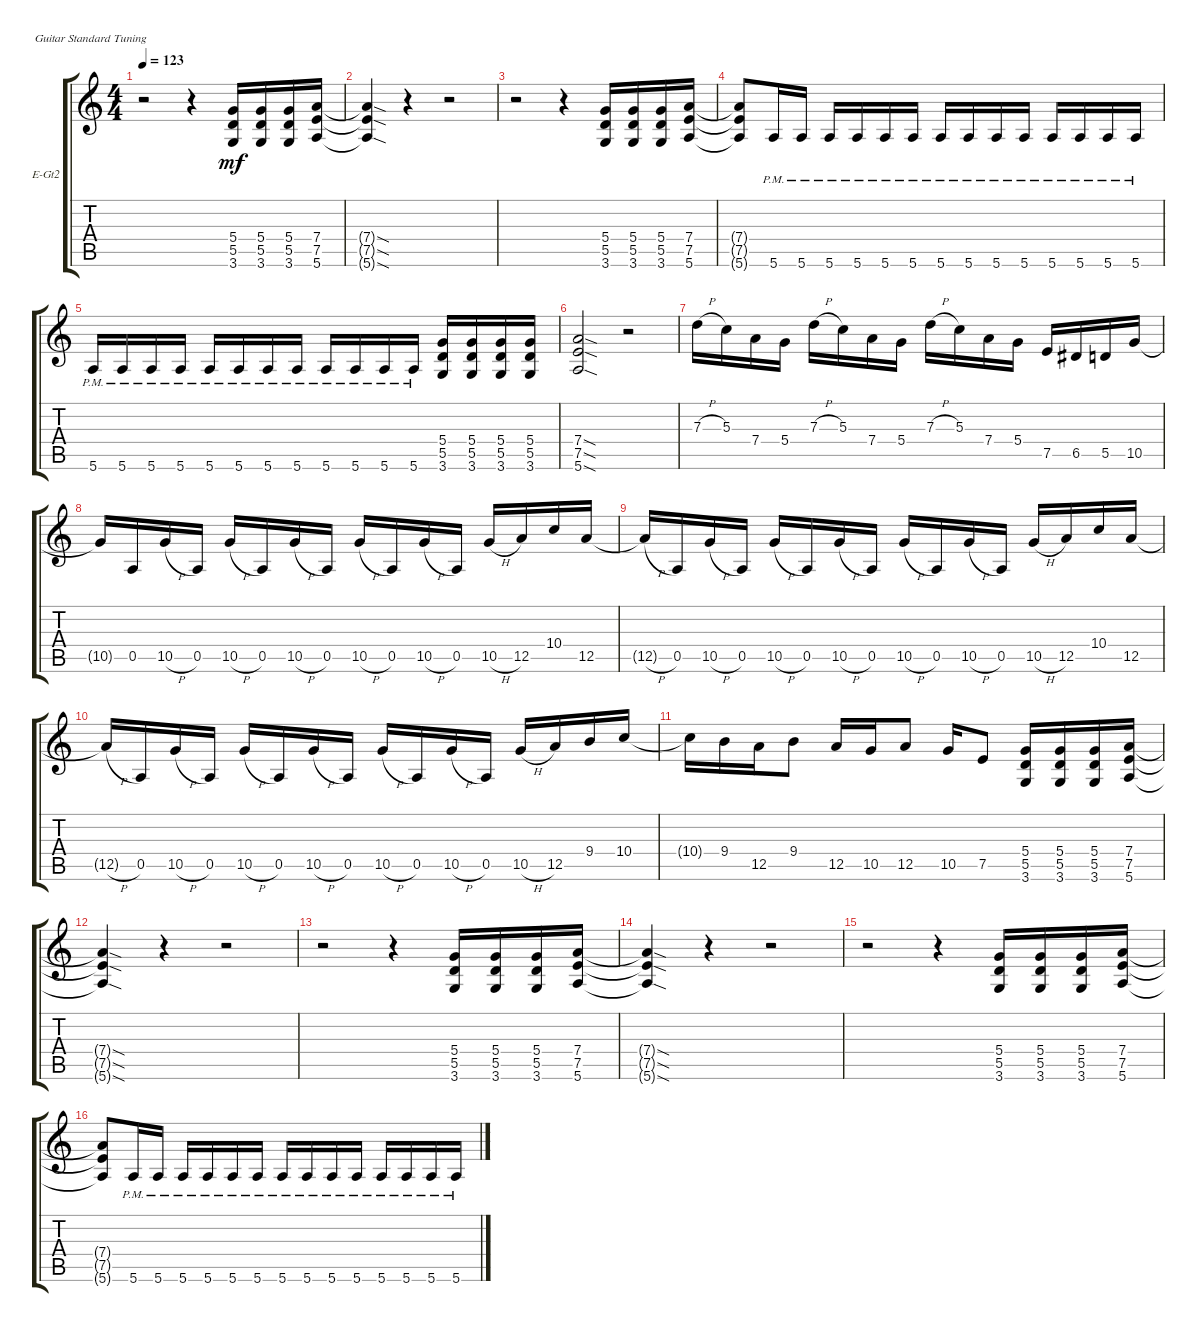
\defaultSystemsLayout 4
\bracketExtendMode groupsimilarinstruments
\firstSystemTrackNameOrientation horizontal
\otherSystemsTrackNameOrientation horizontal
\track ("Guitar 2" "E-Gt2") {instrument distortionguitar}
\staff {score tabs}
\tuning (E4 B3 G3 D3 A2 E2)
\ts (4 4)
\tempo 123
\clef g2
\ks c
r.2{dy mf} r.4 (3.6 5.5 5.4).16 (3.6 5.4 5.5).16 (3.6 5.5 5.4).16 (5.6 7.4 7.5).16 |
(5.6{sod t} 7.5{sod t} 7.4{sod t}).4 r.4 r.2 |
r.2 r.4 (3.6 5.5 5.4).16 (3.6 5.4 5.5).16 (3.6 5.5 5.4).16 (5.6 7.4 7.5).16 |
(5.6{t} 7.5{t} 7.4{t}).8 5.6{pm}.16 5.6{pm}.16 5.6{pm}.16 5.6{pm}.16 5.6{pm}.16 5.6{pm}.16 5.6{pm}.16 5.6{pm}.16 5.6{pm}.16 5.6{pm}.16 5.6{pm}.16 5.6{pm}.16 5.6{pm}.16 5.6{pm}.16 |
5.6{pm}.16 5.6{pm}.16 5.6{pm}.16 5.6{pm}.16 5.6{pm}.16 5.6{pm}.16 5.6{pm}.16 5.6{pm}.16 5.6{pm}.16 5.6{pm}.16 5.6{pm}.16 5.6{pm}.16 (3.6 5.5 5.4).16 (3.6 5.4 5.5).16 (3.6 5.5 5.4).16 (3.6 5.5 5.4).16 |
(5.6{sod} 7.5{sod} 7.4{sod}).2 r.2 |
7.3{h}.16 5.3.16 7.4.16 5.4.16 7.3{h}.16 5.3.16 7.4.16 5.4.16 7.3{h}.16 5.3.16 7.4.16 5.4.16 7.5.16 6.5.16 5.5.16 10.5.16 |
10.5{t}.16 0.5.16 10.5{h}.16 0.5.16 10.5{h}.16 0.5.16 10.5{h}.16 0.5.16 10.5{h}.16 0.5.16 10.5{h}.16 0.5.16 10.5{h}.16 12.5.16 10.4.16 12.5.16 |
12.5{h t}.16 0.5.16 10.5{h}.16 0.5.16 10.5{h}.16 0.5.16 10.5{h}.16 0.5.16 10.5{h}.16 0.5.16 10.5{h}.16 0.5.16 10.5{h}.16 12.5.16 10.4.16 12.5.16 |
12.5{h t}.16 0.5.16 10.5{h}.16 0.5.16 10.5{h}.16 0.5.16 10.5{h}.16 0.5.16 10.5{h}.16 0.5.16 10.5{h}.16 0.5.16 10.5{h}.16 12.5.16 9.4.16 10.4.16 |
10.4{t}.16 9.4.16 12.5.16 9.4.8 12.5.16 10.5.16 12.5.8 10.5.16 7.5.8 (3.6 5.4 5.5).16 (3.6 5.5 5.4).16 (3.6 5.4 5.5).16 (5.6 7.5 7.4).16 |
(5.6{sod t} 7.5{sod t} 7.4{sod t}).4 r.4 r.2 |
r.2 r.4 (3.6 5.5 5.4).16 (3.6 5.4 5.5).16 (3.6 5.5 5.4).16 (5.6 7.4 7.5).16 |
(5.6{sod t} 7.5{sod t} 7.4{sod t}).4 r.4 r.2 |
r.2 r.4 (3.6 5.5 5.4).16 (3.6 5.4 5.5).16 (3.6 5.5 5.4).16 (5.6 7.4 7.5).16 |
(5.6{t} 7.5{t} 7.4{t}).8 5.6{pm}.16 5.6{pm}.16 5.6{pm}.16 5.6{pm}.16 5.6{pm}.16 5.6{pm}.16 5.6{pm}.16 5.6{pm}.16 5.6{pm}.16 5.6{pm}.16 5.6{pm}.16 5.6{pm}.16 5.6{pm}.16 5.6{pm}.16
